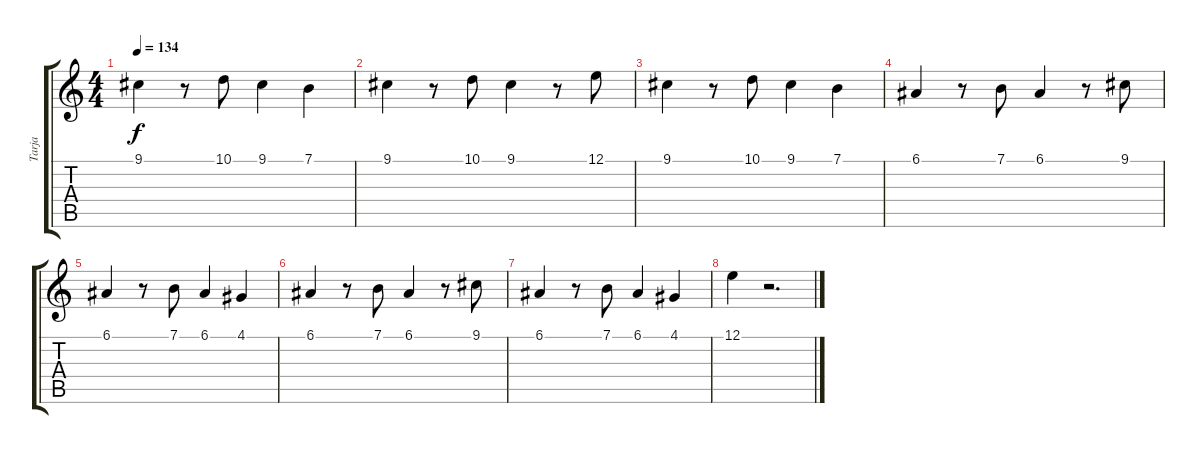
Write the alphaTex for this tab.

\track ("Tarja" "Tarja") {instrument fx5brightness}
\staff {score tabs}
\tuning (E4 B3 G3 D3 A2 E2) {hide}
\ts (4 4)
\tempo 134
\clef g2
\ks c
9.1.4{dy f} r.8 10.1.8 9.1.4 7.1.4 |
9.1.4 r.8 10.1.8 9.1.4 r.8 12.1.8 |
9.1.4 r.8 10.1.8 9.1.4 7.1.4 |
6.1.4 r.8 7.1.8 6.1.4 r.8 9.1.8 |
6.1.4 r.8 7.1.8 6.1.4 4.1.4 |
6.1.4 r.8 7.1.8 6.1.4 r.8 9.1.8 |
6.1.4 r.8 7.1.8 6.1.4 4.1.4 |
12.1.4 r.2{d}
